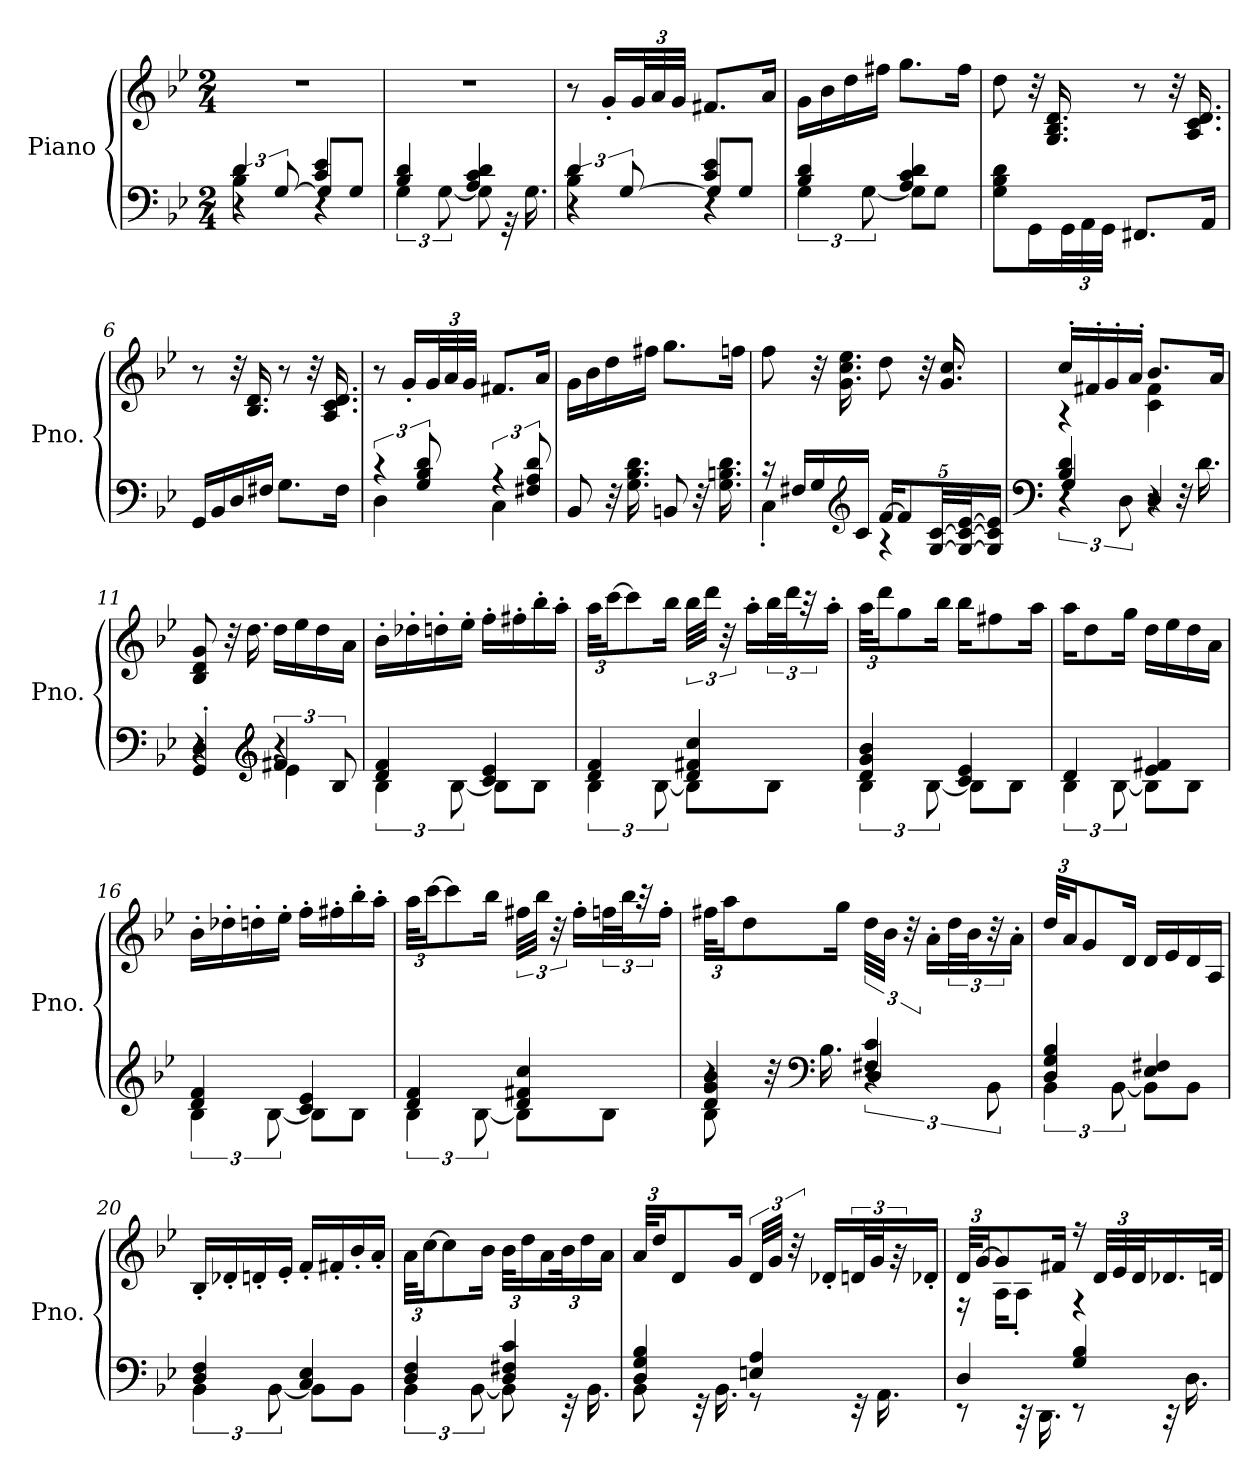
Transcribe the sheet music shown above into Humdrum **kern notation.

**kern	**kern
*part1	*part1
*staff2	*staff1
*I"Piano	*
*I'Pno.	*
*clefF4	*clefG2
*k[b-e-]	*k[b-e-]
*M2/4	*M2/4
*MM70	*MM70
=1	=1
*^	*
*	*^	*
4d/	4B-\	6r	2r
.	.	[12G/	.
4c/ 4e-/	4r	8G/L]	.
.	.	8G/J	.
*	*v	*v	*
=2	=2	=2
4B-/ 4d/	6G\	2r
.	[12G\	.
4A/ 4c/ 4d/	8G\]	.
.	32r	.
.	16.G\	.
=3	=3	=3
*	*^	*
4d/	4B-\	6r	8r
.	.	.	16g'/LL
.	.	[12G/	.
*	*	*	*Xbrackettup
.	.	.	48g/L
.	.	.	48a/
.	.	.	48g/JJJ
4c/ 4e-/	4r	8G/L]	8.f#X/L
.	.	8G/J	.
.	.	.	16a/Jk
*	*v	*v	*
=4	=4	=4
4B-/ 4d/	6G\	16g\LL
.	.	16b-\
.	.	16dd\
.	[12G\	.
.	.	16ff#X\JJ
4A/ 4c/ 4d/	8G\L]	8.gg\L
.	8G\J	.
.	.	16ff#\Jk
*v	*v	*
=5	=5
8G\ 8B-\ 8d\L	8dd\
16GG\L	32r
.	16.G/ 16.B-/ 16.d/
*Xbrackettup	*
48GG\L	.
48AA\	.
48GG\JJJ	.
8.FF#X/L	8r
.	32r
.	16.A/ 16.c/ 16.d/
16AA/Jk	.
!!LO:LB:g=z
=6	=6
16GG/LL	8r
16BB-/	.
16D/	32r
.	16.B-/ 16.d/
16F#X/JJ	.
8.G\L	8r
.	32r
.	16.A/ 16.c/ 16.d/
16F#\Jk	.
=7	=7
*brackettup	*
*^	*
6r	4D\	8r
.	.	16g'/LL
12G/ 12B-/ 12d/	.	.
.	.	48g/L
.	.	48a/
.	.	48g/JJJ
6r	4C\	8.f#X/L
12F#X/ 12A/ 12d/	.	.
.	.	16a/Jk
*v	*v	*
=8	=8
8BB-/	16g\LL
.	16b-\
32r	16dd\
16.G\ 16.B-\ 16.d\	.
.	16ff#X\JJ
8BBn/	8.gg\L
32r	.
16.G\ 16.Bn\ 16.d\	.
.	16ffn\Jk
=9	=9
*^	*
16r	4C'\	8ff\
16F#X/LL	.	.
16G/	.	32r
.	.	16.g\ 16.cc\ 16.ee-\
*clefG2	*	*
16c/JJ	.	.
*Xbrackettup	*	*
[20f/KL	4r	8dd\
10f/]	.	.
.	.	32r
[40G/ [40c/LL	.	.
.	.	16.g/ 16.cc/
40G/_ 40c/_ [40e-/J	.	.
20G/] 20c/] 20e-/]JJ	.	.
*v	*v	*
!!LO:LB:g=z
=10	=10
*clefF4	*
*^	*
*	*brackettup	*
*	*^	*^
4B-/ 4d/	6r	4G/	16cc'/LL	4r
.	.	.	16f#X'/	.
.	.	.	16g'/	.
.	12D\	.	.	.
.	.	.	16a'/JJ	.
4r	8r	4D/	8.b-/L	4c\ 4f#\
.	32r	.	.	.
.	16.d\	.	.	.
.	.	.	16a/Jk	.
*	*	*	*v	*v
=11	=11	=11	=11
4r	4r	4GG/' 4D/'	8B-/ 8d/ 8g/
.	.	.	32r
.	.	.	16.dd\
*clefG2	*	*	*
4f#X/	4e-\	6r	16dd\LL
.	.	.	16ee-\
.	.	.	16dd\
.	.	12B-/	.
.	.	.	16a\JJ
*	*v	*v	*
=12	=12	=12
4d/ 4f/	6B-\	16b-'\LL
.	.	16dd-X'\
.	.	16ddn'\
.	[12B-\	.
.	.	16ee-'\JJ
4c/ 4e-/	8B-\L]	16ff'\LL
.	.	16ff#X'\
.	8B-\J	16bb-'\
.	.	16aa'\JJ
=13	=13	=13
4d/ 4f/	6B-\	48aa\KLL
.	.	[24ccc\J
.	.	8ccc\]
.	[12B-\	.
.	.	16bb-\Jk
*	*	*brackettup
4d/ 4f#X/ 4cc/	8B-\L]	48bb-\LLL
.	.	48ddd\JJJ
.	.	48r
.	.	16aa'\LL
.	8B-\J	48bb-\L
.	.	48ddd\JJJ
.	.	48r
.	.	16aa'\
!!LO:LB:g=z
=14	=14	=14
*	*	*Xbrackettup
4d/ 4g/ 4b-/	6B-\	48aa\KLL
.	.	24ddd\J
.	.	8gg\
.	[12B-\	.
.	.	16bb-\Jk
4c/ 4e-/	8B-\L]	16bb-\KL
.	.	8ff#X\
.	8B-\J	.
.	.	16aa\Jk
=15	=15	=15
4d/	6B-\	16aa\KL
.	.	8dd\
.	[12B-\	.
.	.	16gg\Jk
4e-/ 4f#X/	8B-\L]	16dd\LL
.	.	16ee-\
.	8B-\J	16dd\
.	.	16a\JJ
=16	=16	=16
4d/ 4f/	6B-\	16b-'\LL
.	.	16dd-X'\
.	.	16ddn'\
.	[12B-\	.
.	.	16ee-'\JJ
4c/ 4e-/	8B-\L]	16ff'\LL
.	.	16ff#X'\
.	8B-\J	16bb-'\
.	.	16aa'\JJ
=17	=17	=17
4d/ 4f/	6B-\	48aa\KLL
.	.	[24ccc\J
.	.	8ccc\]
.	[12B-\	.
.	.	16bb-\Jk
*	*	*brackettup
4d/ 4f#X/ 4cc/	8B-\L]	48ff#X\LLL
.	.	48bb-\JJJ
.	.	48r
.	.	16ff#'\LL
.	8B-\J	48ffn\L
.	.	48bb-\JJJ
.	.	48r
.	.	16ff'\
!!LO:LB:g=z
=18	=18	=18
*	*^	*
*	*	*	*Xbrackettup
4d/ 4g/ 4b-/	8B-\	4r	48ff#X\KLL
.	.	.	24aa\J
.	.	.	8dd\
.	32r	.	.
*clefF4	*	*	*
.	16.B-\	.	.
.	.	.	16gg\Jk
*	*	*	*brackettup
4F#X/ 4c/	6r	4D/	48dd\LLL
.	.	.	48b-\JJJ
.	.	.	48r
.	.	.	16a'\LL
.	.	.	48dd\L
.	.	.	48b-\JJJ
.	12BB-\	.	48r
.	.	.	16a'/
*	*v	*v	*
=19	=19	=19
*	*	*Xbrackettup
4D/ 4G/ 4B-/	6BB-\	48dd/KLL
.	.	24a/J
.	.	8g/
.	[12BB-\	.
.	.	16d/Jk
4E-/ 4F#X/	8BB-\L]	16d/LL
.	.	16e-/
.	8BB-\J	16d/
.	.	16A/JJ
=20	=20	=20
4D/ 4F/	6BB-\	16B-'/LL
.	.	16d-X'/
.	.	16dn'/
.	[12BB-\	.
.	.	16e-'/JJ
4C/ 4E-/	8BB-\L]	16f'/LL
.	.	16f#X'/
.	8BB-\J	16b-'/
.	.	16a'/JJ
!!LO:LB:g=z
=21	=21	=21
4D/ 4F/	6BB-\	48a\KLL
.	.	[24cc\J
.	.	8cc\]
.	[12BB-\	.
.	.	16b-\Jk
4D/ 4F#X/ 4c/	8BB-\]	48b-\KLL
.	.	24dd\
.	.	16a\
.	32r	48b-\K
.	.	24dd\
.	16.BB-\	.
.	.	16a\JJ
=22	=22	=22
4D/ 4G/ 4B-/	8BB-\	48a/KLL
.	.	24dd/J
.	.	8d/
.	32r	.
.	16.BB-\	.
.	.	16g/Jk
*	*	*brackettup
4En/ 4A/	8r	48d/LLL
.	.	48g/JJJ
.	.	48r
.	.	16d-X'/LL
.	32r	48dn/L
.	.	48g/JJJ
.	16.AA\	.
.	.	48r
.	.	16d-X'/
=23	=23	=23
*	*	*Xbrackettup
*	*	*^
4D/	8r	48d/KLL	16r
.	.	[24g/J	.
.	.	8g/]	16A\KL
.	32r	.	8A'\J
.	16.DD\	.	.
.	.	16f#X/Jk	.
4G/ 4B-/	8r	16r	4r
.	.	48d/LLL	.
.	.	48e-/	.
.	.	48d/J	.
.	32r	16.d-X/	.
.	16.D\	.	.
.	.	32dn/JJk	.
*v	*v	*	*
*	*v	*v
=	=
*-	*-
